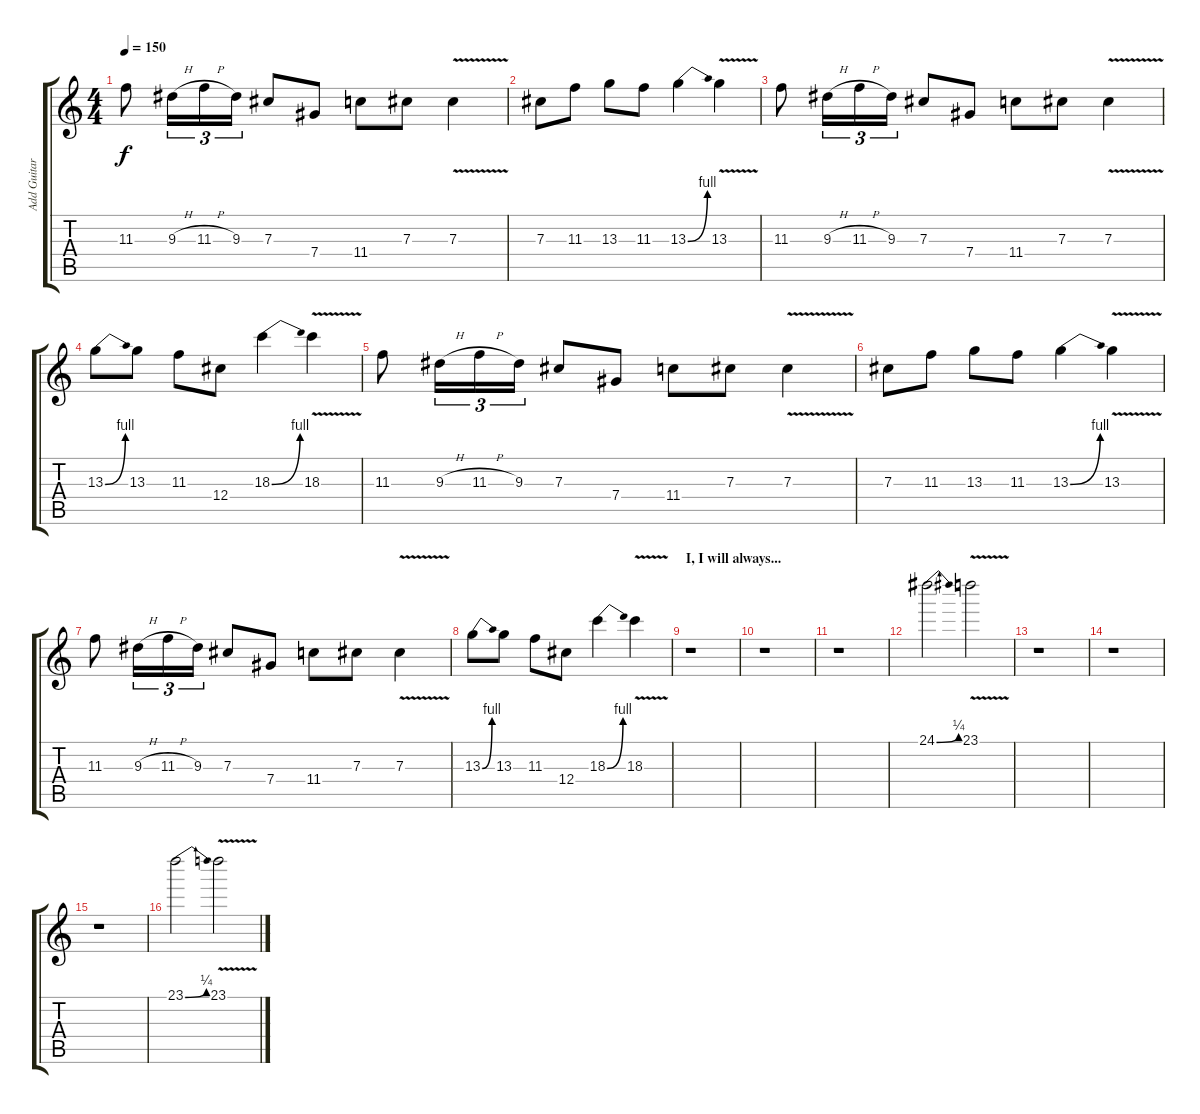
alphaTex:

\track ("Add Guitar 2" "Add Guitar") {instrument distortionguitar}
\staff {score tabs}
\tuning (Eb4 Bb3 Gb3 Db3 Ab2 Eb2) {hide}
\ts (4 4)
\tempo 150
\clef g2
\ks c
11.3.8{dy f} 9.3{h}.16{tu (3 2)} 11.3{h}.16{tu (3 2)} 9.3.16{tu (3 2)} 7.3.8 7.4.8 11.4.8 7.3.8 7.3{v}.4 |
7.3.8 11.3.8 13.3.8 11.3.8 13.3{be (bend 0 0 60 4)}.4 13.3{v}.4 |
11.3.8 9.3{h}.16{tu (3 2)} 11.3{h}.16{tu (3 2)} 9.3.16{tu (3 2)} 7.3.8 7.4.8 11.4.8 7.3.8 7.3{v}.4 |
13.3{be (bend 0 0 60 4)}.8 13.3.8 11.3.8 12.4.8 18.3{be (bend 0 0 60 4)}.4 18.3{v}.4 |
11.3.8 9.3{h}.16{tu (3 2)} 11.3{h}.16{tu (3 2)} 9.3.16{tu (3 2)} 7.3.8 7.4.8 11.4.8 7.3.8 7.3{v}.4 |
7.3.8 11.3.8 13.3.8 11.3.8 13.3{be (bend 0 0 60 4)}.4 13.3{v}.4 |
11.3.8 9.3{h}.16{tu (3 2)} 11.3{h}.16{tu (3 2)} 9.3.16{tu (3 2)} 7.3.8 7.4.8 11.4.8 7.3.8 7.3{v}.4 |
13.3{be (bend 0 0 60 4)}.8 13.3.8 11.3.8 12.4.8 18.3{be (bend 0 0 60 4)}.4 18.3{v}.4 |
\section ("" "I, I will always...")
r.1 |
r.1 |
r.1 |
24.1{be (bend 0 0 60 1)}.2 23.1{v}.2 |
r.1 |
r.1 |
r.1 |
23.1{be (bend 0 0 60 1)}.2 23.1{v}.2
